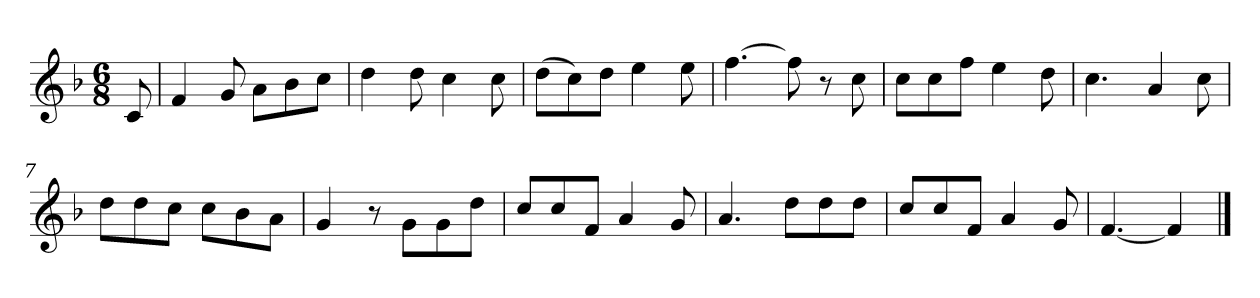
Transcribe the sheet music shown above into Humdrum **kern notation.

**kern
*part1
*staff1
*k[b-]
*M6/8
*MM120
=
8c
=1
4f
8g
8aL
8b-
8ccJ
=2
4dd
8dd
4cc
8cc
=3
(8ddL
8cc)
8ddJ
4ee
8ee
=4
[4.ff
8ff]
8r
8cc
=5
8ccL
8cc
8ffJ
4ee
8dd
=6
4.cc
4a
8cc
=7
8ddL
8dd
8ccJ
8ccL
8b-
8aJ
=8
4g
8r
8gL
8g
8ddJ
=9
8ccL
8cc
8fJ
4a
8g
=10
4.a
8ddL
8dd
8ddJ
=11
8ccL
8cc
8fJ
4a
8g
=12
[4.f
4f]
==
*-
